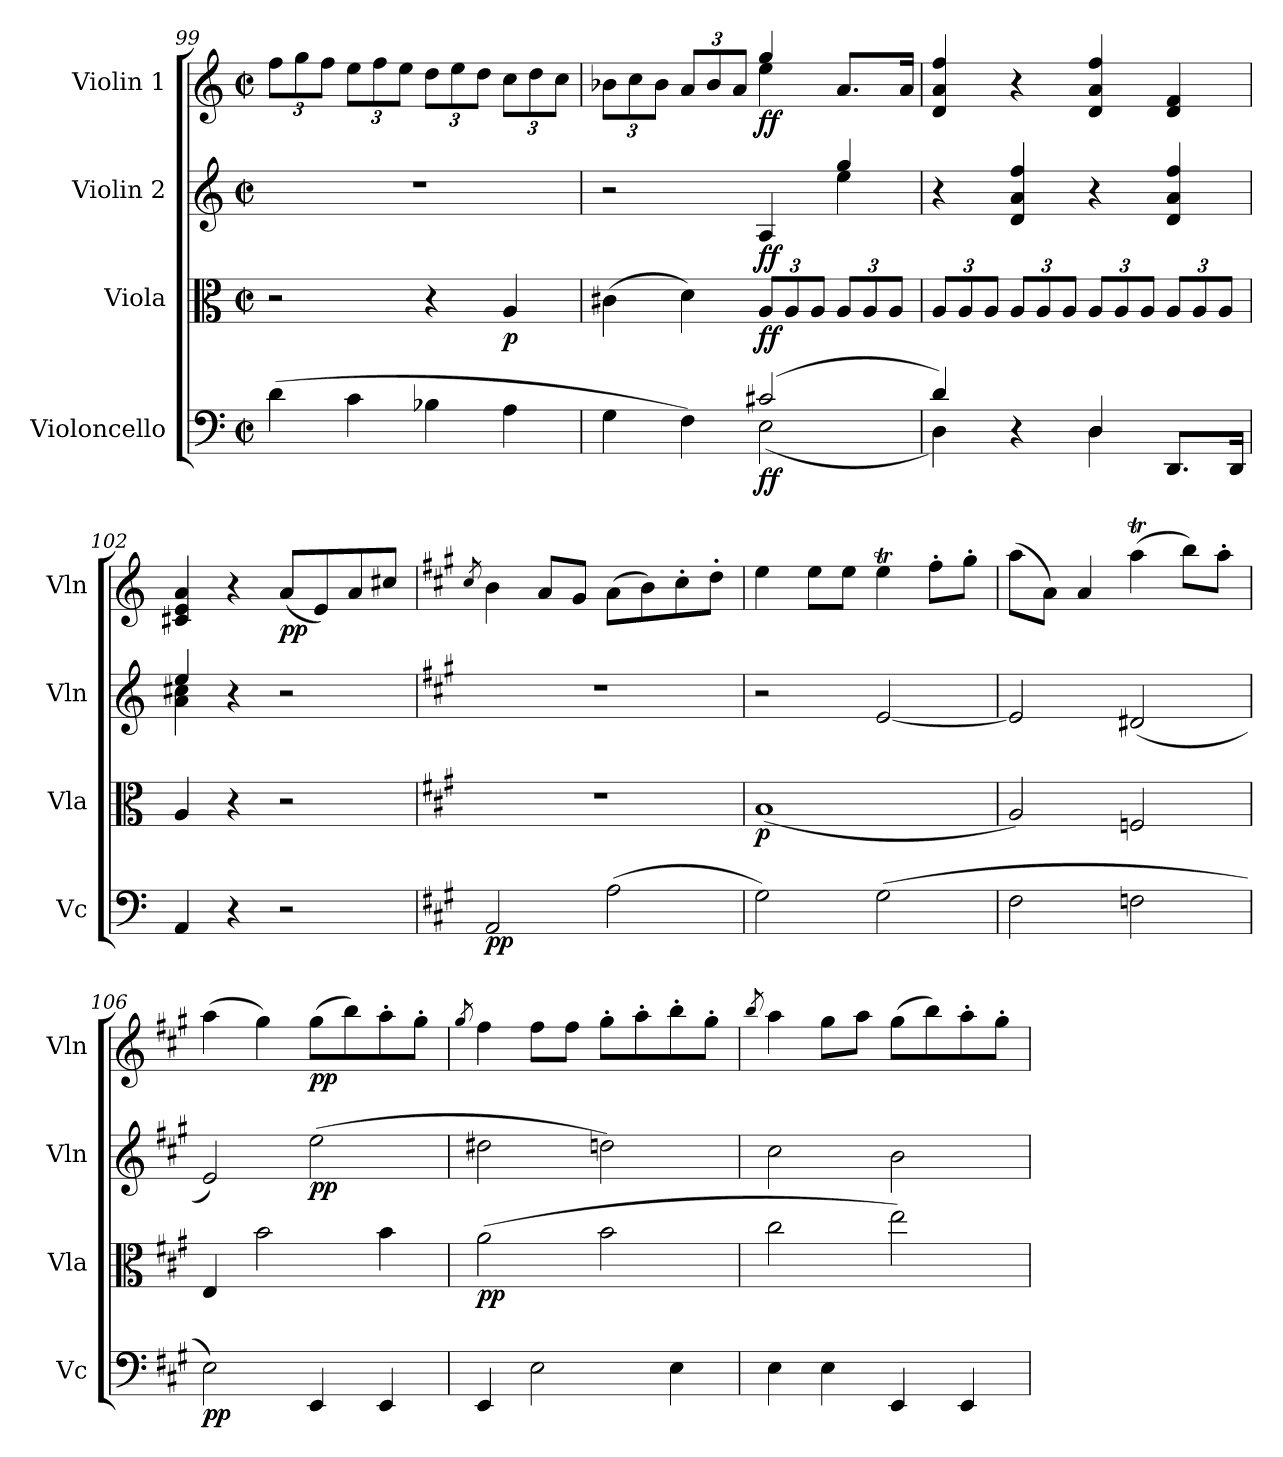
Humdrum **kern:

**kern	**dynam	**kern	**dynam	**kern	**dynam	**kern	**dynam
*part4	*part4	*part3	*part3	*part2	*part2	*part1	*part1
*staff4	*staff4	*staff3	*staff3	*staff2	*staff2	*staff1	*staff1
*I"Violoncello	*	*I"Viola	*	*I"Violin 2	*	*I"Violin 1	*
*I'Vc	*	*I'Vla	*	*I'Vln	*	*I'Vln	*
*clefF4	*	*clefC3	*	*clefG2	*	*clefG2	*
*k[]	*	*k[]	*	*k[]	*	*k[]	*
*M2/2	*	*M2/2	*	*M2/2	*	*M2/2	*
*met(c|)	*	*met(c|)	*	*met(c|)	*	*met(c|)	*
*	*	*	*	*	*	*Xbrackettup	*
=99	=99	=99	=99	=99	=99	=99	=99
(4d\	.	2r	.	1r	.	12ff\L	.
.	.	.	.	.	.	12gg\	.
.	.	.	.	.	.	12ff\J	.
4c\	.	.	.	.	.	12ee\L	.
.	.	.	.	.	.	12ff\	.
.	.	.	.	.	.	12ee\J	.
4B-X\	.	4r	.	.	.	12dd\L	.
.	.	.	.	.	.	12ee\	.
.	.	.	.	.	.	12dd\J	.
!	!	!	!LO:DY:b	!	!	!	!
4A\	.	4A/	p	.	.	12cc\L	.
.	.	.	.	.	.	12dd\	.
.	.	.	.	.	.	12cc\J	.
!!LO:LB:g=z
=100	=100	=100	=100	=100	=100	=100	=100
*^	*	*	*	*^	*	*^	*
4G\	2ryy	.	(4c#X\	.	2r	2.ryy	.	12b-X\L	2ryy	.
.	.	.	.	.	.	.	.	12cc\	.	.
.	.	.	.	.	.	.	.	12b-\J	.	.
4F\)	.	.	4d\)	.	.	.	.	12a/L	.	.
.	.	.	.	.	.	.	.	12b-/	.	.
.	.	.	.	.	.	.	.	12a/J	.	.
*	*	*	*Xbrackettup	*	*	*	*	*	*	*
!	!	!LO:DY:b	!	!LO:DY:b	!	!	!LO:DY:b	!	!	!LO:DY:b
(2c#X/	(2E\	ff	12A/L	ff	4A/	.	ff	4gg/	4ee\	ff
.	.	.	12A/	.	.	.	.	.	.	.
.	.	.	12A/J	.	.	.	.	.	.	.
.	.	.	12A/L	.	4gg/	4ee\	.	8.a/L	4ryy	.
.	.	.	12A/	.	.	.	.	.	.	.
.	.	.	12A/J	.	.	.	.	.	.	.
.	.	.	.	.	.	.	.	16a/Jk	.	.
*	*	*	*	*	*v	*v	*	*	*	*
*	*	*	*	*	*	*	*v	*v	*
=101	=101	=101	=101	=101	=101	=101	=101	=101
4d/)	4D\)	.	12A/L	.	4r	.	4d/ 4a/ 4ff/	.
.	.	.	12A/	.	.	.	.	.
.	.	.	12A/J	.	.	.	.	.
4r	4ryy	.	12A/L	.	4d/ 4a/ 4ff/	.	4r	.
.	.	.	12A/	.	.	.	.	.
.	.	.	12A/J	.	.	.	.	.
4D/	4D\	.	12A/L	.	4r	.	4d/ 4a/ 4ff/	.
.	.	.	12A/	.	.	.	.	.
.	.	.	12A/J	.	.	.	.	.
8.DD/L	4ryy	.	12A/L	.	4d/ 4a/ 4ff/	.	4d/ 4f/	.
.	.	.	12A/	.	.	.	.	.
.	.	.	12A/J	.	.	.	.	.
16DD/Jk	.	.	.	.	.	.	.	.
*v	*v	*	*	*	*	*	*	*
=102	=102	=102	=102	=102	=102	=102	=102
*	*	*	*	*^	*	*	*
4AA/	.	4A/	.	4ee/	4a\ 4cc#X\	.	4c#X/ 4e/ 4a/	.
4r	.	4r	.	4r	4ryy	.	4r	.
!	!	!	!	!	!	!	!	!LO:DY:b
2r	.	2r	.	2r	2ryy	.	(8a/L	pp
.	.	.	.	.	.	.	8e/)	.
.	.	.	.	.	.	.	8a/	.
.	.	.	.	.	.	.	8cc#X/J	.
*	*	*	*	*v	*v	*	*	*
=103	=103	=103	=103	=103	=103	=103	=103
*k[f#c#g#]	*	*k[f#c#g#]	*	*k[f#c#g#]	*	*k[f#c#g#]	*
.	.	.	.	.	.	8qcc#/	.
!	!LO:DY:b	!	!	!	!	!	!
2AA/	pp	1r	.	1r	.	4b\	.
.	.	.	.	.	.	8a/L	.
.	.	.	.	.	.	8g#/J	.
(2A\	.	.	.	.	.	(8a\L	.
.	.	.	.	.	.	8b\)	.
.	.	.	.	.	.	8cc#'\	.
.	.	.	.	.	.	8dd'\J	.
!!LO:LB:g=z
=104	=104	=104	=104	=104	=104	=104	=104
!	!	!	!LO:DY:b	!	!	!	!
2G#\)	.	(1B	p	2r	.	4ee\	.
.	.	.	.	.	.	8ee\L	.
.	.	.	.	.	.	8ee\J	.
!	!	!	!	!	!LO:DY:b	!	!
!	!	!	!	!	!LO:DY:n=1:b	!	!
!	!	!	!	!	!LO:DY:n=2:b	!	!
(2G#\	.	.	.	[2e/	other-dynamics pp other-dynamics	4eeT\	.
.	.	.	.	.	.	8ff#'\L	.
.	.	.	.	.	.	8gg#'\J	.
=105	=105	=105	=105	=105	=105	=105	=105
!	!LO:DY:b	!	!	!	!	!	!
!	!LO:DY:n=1:b	!	!LO:DY:b	!	!	!	!
!	!	!	!LO:DY:n=1:b	!	!LO:DY:b	!	!
!	!	!	!	!	!LO:DY:n=1:b	!	!LO:DY:b
!	!	!	!	!	!	!	!LO:DY:n=1:b
2F#\	other-dynamics f	2A/)	other-dynamics f	2e/]	other-dynamics f	(8aa\L	other-dynamics f
.	.	.	.	.	.	8a\J)	.
.	.	.	.	.	.	4a/	.
2Fn\	.	2Fn/	.	(2d#X/	.	(4aaT\	.
.	.	.	.	.	.	8bb\L)	.
.	.	.	.	.	.	8aa'\J	.
!!LO:PB:g=z
=106	=106	=106	=106	=106	=106	=106	=106
!	!LO:DY:b	!	!	!	!	!	!
2E\)	pp	4E/	.	2e/)	.	(4aa\	.
.	.	2b\	.	.	.	4gg#\)	.
!	!	!	!	!	!LO:DY:b	!	!LO:DY:b
4EE/	.	.	.	(2ee\	pp	(8gg#\L	pp
.	.	.	.	.	.	8bb\)	.
4EE/	.	4b\	.	.	.	8aa'\	.
.	.	.	.	.	.	8gg#'\J	.
=107	=107	=107	=107	=107	=107	=107	=107
.	.	.	.	.	.	8qgg#/	.
!	!	!	!LO:DY:b	!	!	!	!
4EE/	.	(2a\	pp	2dd#X\	.	4ff#\	.
2E\	.	.	.	.	.	8ff#\L	.
.	.	.	.	.	.	8ff#\J	.
.	.	2b\	.	2ddn\)	.	8gg#'\L	.
.	.	.	.	.	.	8aa'\	.
4E\	.	.	.	.	.	8bb'\	.
.	.	.	.	.	.	8gg#'\J	.
=108	=108	=108	=108	=108	=108	=108	=108
.	.	.	.	.	.	8qbb/	.
4E\	.	2cc#\	.	2cc#\	.	4aa\	.
4E\	.	.	.	.	.	8gg#\L	.
.	.	.	.	.	.	8aa\J	.
4EE/	.	2ee\)	.	2b\	.	(8gg#\L	.
.	.	.	.	.	.	8bb\)	.
4EE/	.	.	.	.	.	8aa'\	.
.	.	.	.	.	.	8gg#'\J	.
=	=	=	=	=	=	=	=
*-	*-	*-	*-	*-	*-	*-	*-
